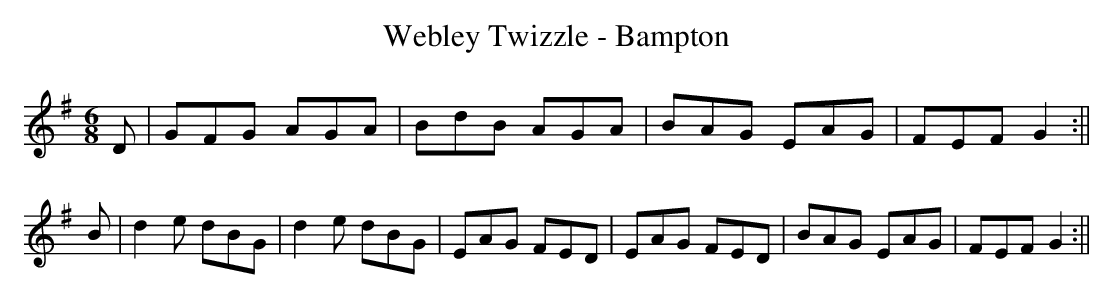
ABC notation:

X:1
T:Webley Twizzle - Bampton
M:6/8
L:1/8
K:G
D|GFG AGA|BdB AGA|BAG EAG|FEF G2:||
B|d2 e dBG|d2 e dBG|EAG FED|EAG FED|BAG EAG|FEF G2:||
